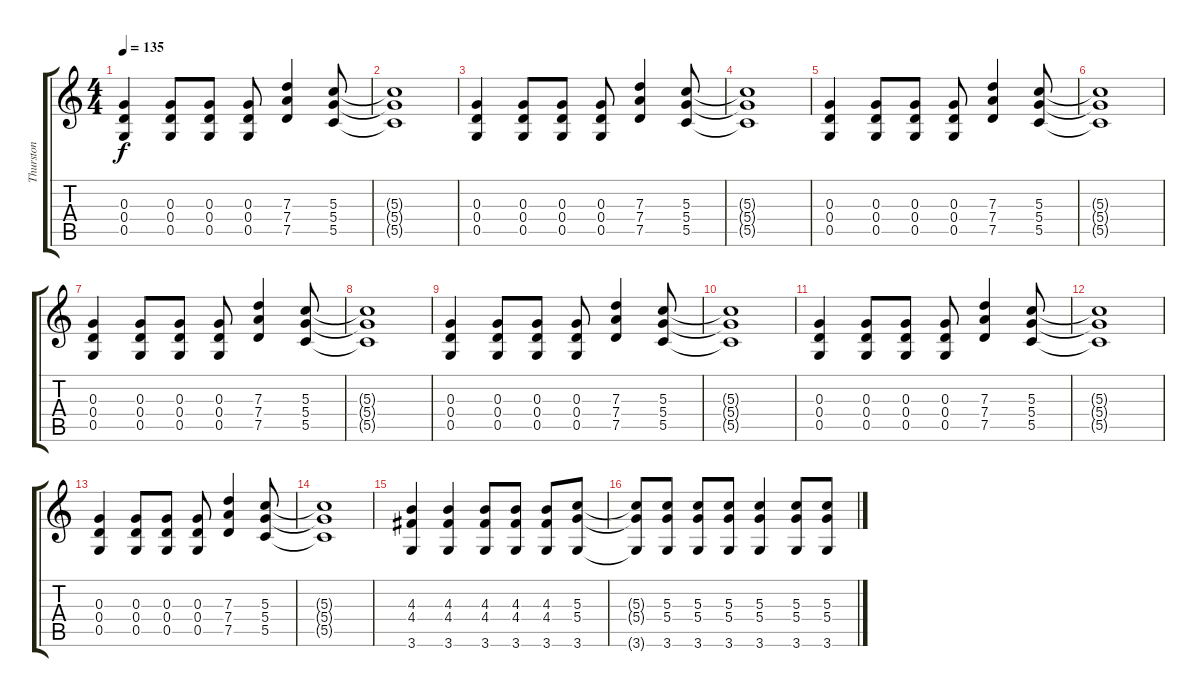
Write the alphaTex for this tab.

\track ("Thurston" "Thurston") {instrument overdrivenguitar}
\staff {score tabs}
\tuning (E4 B3 G3 D3 G2 E2) {hide}
\ts (4 4)
\tempo 135
\clef g2
\ks c
(0.3 0.4 0.5).4{dy f} (0.3 0.4 0.5).8 (0.3 0.4 0.5).8 (0.3 0.4 0.5).8 (7.3 7.4 7.5).4 (5.3 5.4 5.5).8 |
(5.3{t} 5.4{t} 5.5{t}).1 |
(0.3 0.4 0.5).4 (0.3 0.4 0.5).8 (0.3 0.4 0.5).8 (0.3 0.4 0.5).8 (7.3 7.4 7.5).4 (5.3 5.4 5.5).8 |
(5.3{t} 5.4{t} 5.5{t}).1 |
(0.3 0.4 0.5).4 (0.3 0.4 0.5).8 (0.3 0.4 0.5).8 (0.3 0.4 0.5).8 (7.3 7.4 7.5).4 (5.3 5.4 5.5).8 |
(5.3{t} 5.4{t} 5.5{t}).1 |
(0.3 0.4 0.5).4 (0.3 0.4 0.5).8 (0.3 0.4 0.5).8 (0.3 0.4 0.5).8 (7.3 7.4 7.5).4 (5.3 5.4 5.5).8 |
(5.3{t} 5.4{t} 5.5{t}).1 |
(0.3 0.4 0.5).4 (0.3 0.4 0.5).8 (0.3 0.4 0.5).8 (0.3 0.4 0.5).8 (7.3 7.4 7.5).4 (5.3 5.4 5.5).8 |
(5.3{t} 5.4{t} 5.5{t}).1 |
(0.3 0.4 0.5).4 (0.3 0.4 0.5).8 (0.3 0.4 0.5).8 (0.3 0.4 0.5).8 (7.3 7.4 7.5).4 (5.3 5.4 5.5).8 |
(5.3{t} 5.4{t} 5.5{t}).1 |
(0.3 0.4 0.5).4 (0.3 0.4 0.5).8 (0.3 0.4 0.5).8 (0.3 0.4 0.5).8 (7.3 7.4 7.5).4 (5.3 5.4 5.5).8 |
(5.3{t} 5.4{t} 5.5{t}).1 |
(4.3 4.4 3.6).4 (4.3 4.4 3.6).4 (4.3 4.4 3.6).8 (4.3 4.4 3.6).8 (4.3 4.4 3.6).8 (5.3 5.4 3.6).8 |
(5.3{t} 5.4{t} 3.6{t}).8 (5.3 5.4 3.6).8 (5.3 5.4 3.6).8 (5.3 5.4 3.6).8 (5.3 5.4 3.6).4 (5.3 5.4 3.6).8 (5.3 5.4 3.6).8
